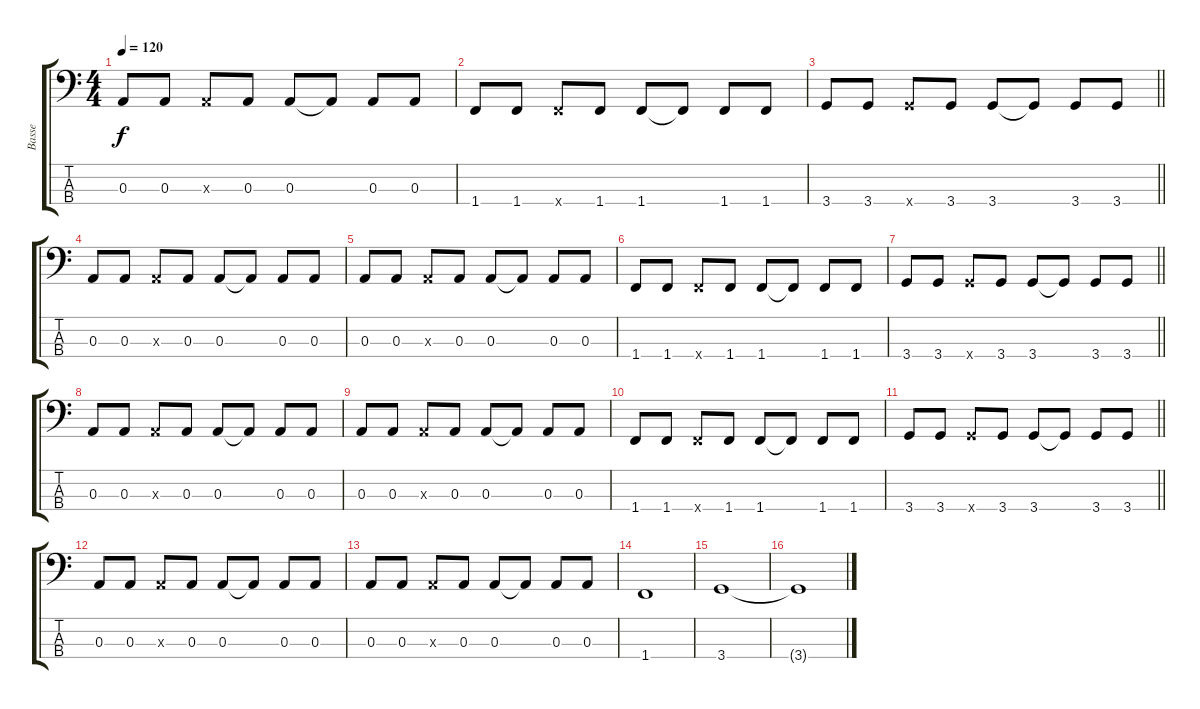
\track ("Basse" "Basse") {instrument electricbassfinger}
\staff {score tabs}
\tuning (G2 D2 A1 E1) {hide}
\ts (4 4)
\tempo 120
\clef f4
\ks c
0.3.8{dy f} 0.3.8 0.3{x}.8 0.3.8 0.3.8 0.3{t}.8 0.3.8 0.3.8 |
1.4.8 1.4.8 1.4{x}.8 1.4.8 1.4.8 1.4{t}.8 1.4.8 1.4.8 |
\barLineRight lightlight
3.4.8 3.4.8 3.4{x}.8 3.4.8 3.4.8 3.4{t}.8 3.4.8 3.4.8 |
0.3.8 0.3.8 0.3{x}.8 0.3.8 0.3.8 0.3{t}.8 0.3.8 0.3.8 |
0.3.8 0.3.8 0.3{x}.8 0.3.8 0.3.8 0.3{t}.8 0.3.8 0.3.8 |
1.4.8 1.4.8 1.4{x}.8 1.4.8 1.4.8 1.4{t}.8 1.4.8 1.4.8 |
\barLineRight lightlight
3.4.8 3.4.8 3.4{x}.8 3.4.8 3.4.8 3.4{t}.8 3.4.8 3.4.8 |
0.3.8 0.3.8 0.3{x}.8 0.3.8 0.3.8 0.3{t}.8 0.3.8 0.3.8 |
0.3.8 0.3.8 0.3{x}.8 0.3.8 0.3.8 0.3{t}.8 0.3.8 0.3.8 |
1.4.8 1.4.8 1.4{x}.8 1.4.8 1.4.8 1.4{t}.8 1.4.8 1.4.8 |
\barLineRight lightlight
3.4.8 3.4.8 3.4{x}.8 3.4.8 3.4.8 3.4{t}.8 3.4.8 3.4.8 |
0.3.8 0.3.8 0.3{x}.8 0.3.8 0.3.8 0.3{t}.8 0.3.8 0.3.8 |
0.3.8 0.3.8 0.3{x}.8 0.3.8 0.3.8 0.3{t}.8 0.3.8 0.3.8 |
1.4.1 |
3.4.1 |
3.4{t}.1
